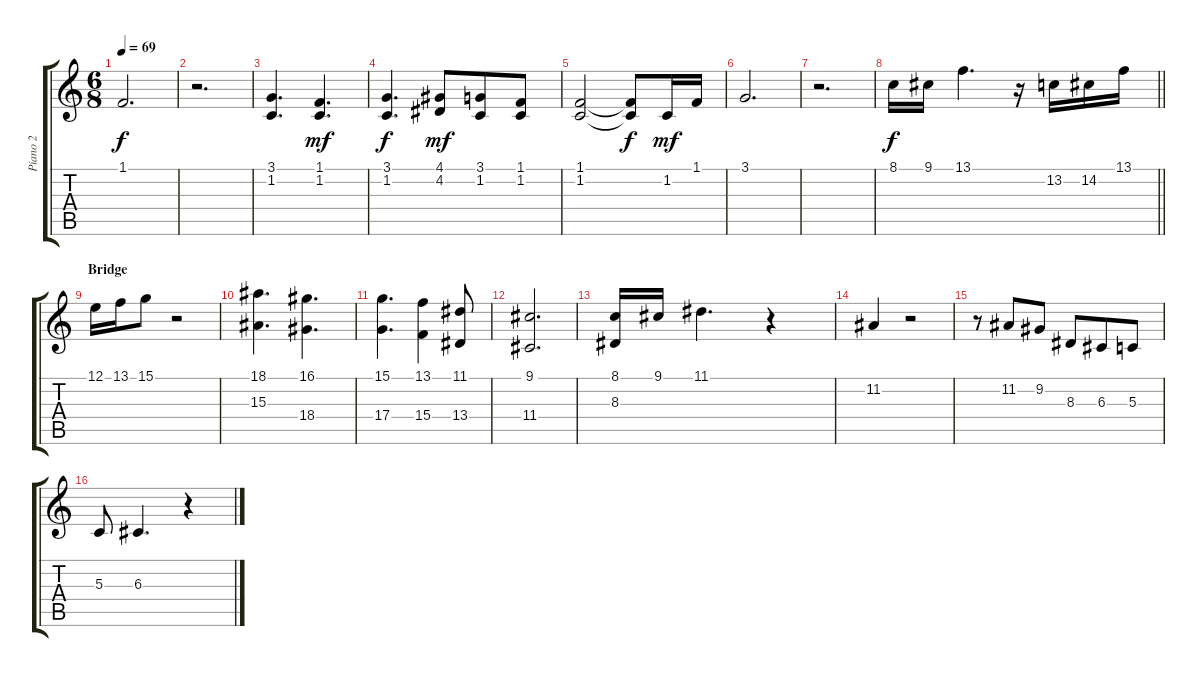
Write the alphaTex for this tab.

\track ("Piano 2" "Piano 2") {instrument acousticgrandpiano}
\staff {score tabs}
\tuning (E4 B3 G3 D3 A2 E2) {hide}
\ts (6 8)
\tempo 69
\clef g2
\ks c
1.1.2{d dy f} |
r.2{d} |
(3.1 1.2).4{d} (1.1 1.2).4{d dy mf} |
(3.1 1.2).4{d dy f} (4.1 4.2).8{dy mf} (3.1 1.2).8 (1.1 1.2).8 |
(1.1 1.2).2 (1.1{t} 1.2{t}).8{dy f} 1.2.16{dy mf} 1.1.16 |
3.1.2{d} |
r.2{d} |
\barLineRight lightlight
8.1.16{dy f} 9.1.16 13.1.4{d} r.16 13.2.16 14.2.16 13.1.16 |
\section ("" "Bridge")
12.1.16 13.1.16 15.1.8 r.2 |
(18.1 15.3).4{d} (16.1 18.4).4{d} |
(15.1 17.4).4{d} (13.1 15.4).4 (11.1 13.4).8 |
(9.1 11.4).2{d} |
(8.1 8.3).16 9.1.16 11.1.4{d} r.4 |
11.2.4 r.2 |
r.8 11.2.8 9.2.8 8.3.8 6.3.8 5.3.8 |
5.3.8 6.3.4{d} r.4
